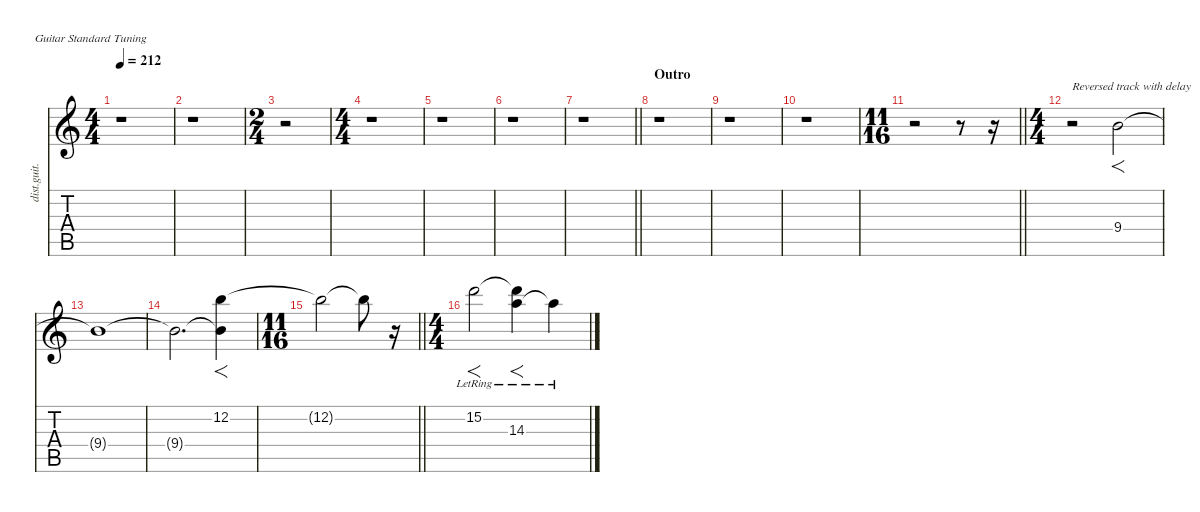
\defaultSystemsLayout 4
\hideDynamics
\bracketExtendMode nobrackets
\track ("Clean Guitar" "dist.guit.") {mute instrument distortionguitar}
\staff {score tabs}
\tuning (E4 B3 G3 D3 A2 E2)
\ts (4 4)
\tempo 212
\clef g2
\ks c
r.1{dy fff beam Down} |
r.1{beam Down} |
\ts (2 4)
\beaming (8 2 2)
r.2{beam Down} |
\ts (4 4)
\beaming (8 2 2 2 2)
r.1{beam Down} |
r.1{beam Down} |
r.1{beam Down} |
\barLineRight lightlight
r.1{beam Down} |
\section ("" "Outro")
r.1{beam Down} |
r.1{beam Down} |
r.1{beam Down} |
\ts (11 16)
\beaming (8 3 2)
\barLineRight lightlight
r.2{beam Down} r.8{beam Down} r.16{beam Down} |
\ts (4 4)
\beaming (8 2 2 2 2)
r.2{txt "Reversed track with delay" beam Down} 9.4.2{f dy f beam Down} |
9.4{t}.1{beam Down} |
9.4{t}.2{d beam Down} (12.2 9.4{t}).4{f beam Down} |
\ts (11 16)
\beaming (8 3 2)
\barLineRight lightlight
12.2{t}.2{beam Down} 12.2{t}.8{beam Down} r.16{beam Down} |
\ts (4 4)
\beaming (8 2 2 2 2)
15.2{lr}.2{f beam Down} (15.2{lr t} 14.3{lr}).4{f beam Down} 14.3{lr t}.4{beam Down}
